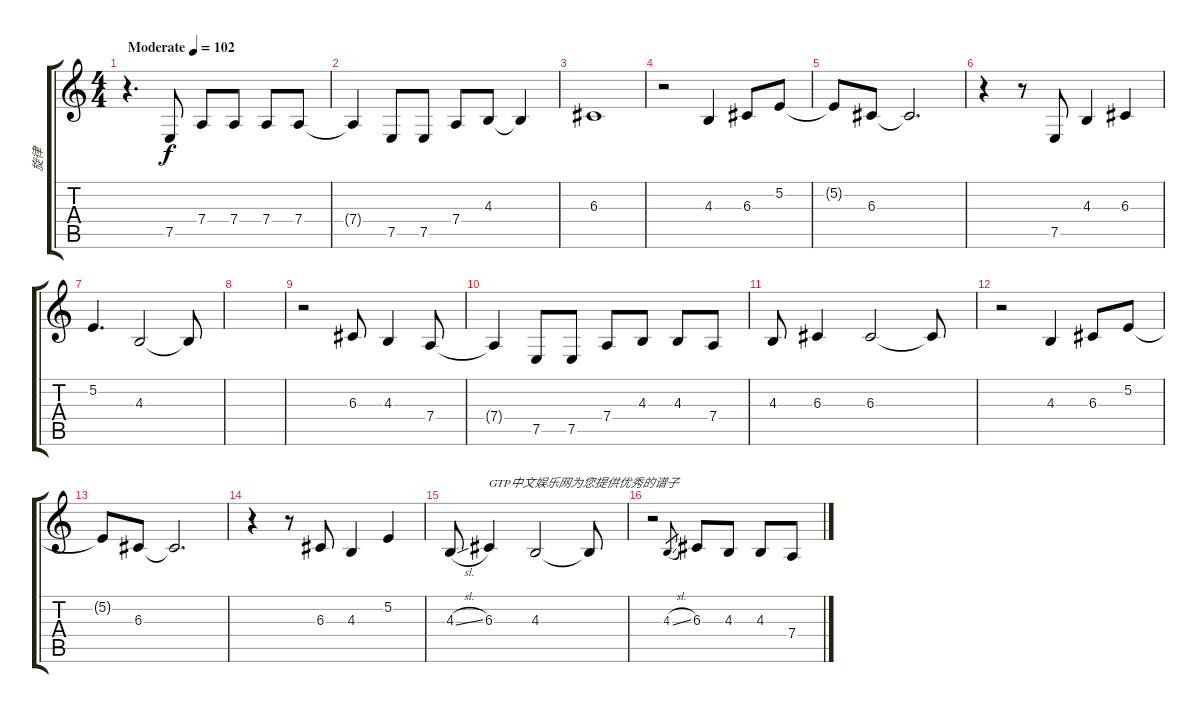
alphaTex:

\track ("旋律" "旋律") {instrument lead6voice}
\staff {score tabs}
\tuning (E4 B3 G3 D3 A2 E2) {hide}
\ts (4 4)
\tempo (102 "Moderate")
\clef g2
\ks c
r.4{d dy f instrument lead6voice} 7.5.8 7.4.8 7.4.8 7.4.8 7.4.8 |
7.4{t}.4 7.5.8 7.5.8 7.4.8 4.3.8 4.3{t}.4 |
6.3.1 |
r.2 4.3.4 6.3.8 5.2.8 |
5.2{t}.8 6.3.8 6.3{t}.2{d} |
r.4 r.8 7.5.8 4.3.4 6.3.4 |
5.2.4{d} 4.3.2 4.3{t}.8 |
|
r.2 6.3.8 4.3.4 7.4.8 |
7.4{t}.4 7.5.8 7.5.8 7.4.8 4.3.8 4.3.8 7.4.8 |
4.3.8 6.3.4 6.3.2 6.3{t}.8 |
r.2 4.3.4 6.3.8 5.2.8 |
5.2{t}.8 6.3.8 6.3{t}.2{d} |
r.4 r.8 6.3.8 4.3.4 5.2.4 |
4.3{sl}.8 6.3.4{txt "GTP中文娱乐网为您提供优秀的谱子"} 4.3.2 4.3{t}.8 |
r.2 4.3{sl}.8{gr} 6.3.8 4.3.8 4.3.8 7.4.8
